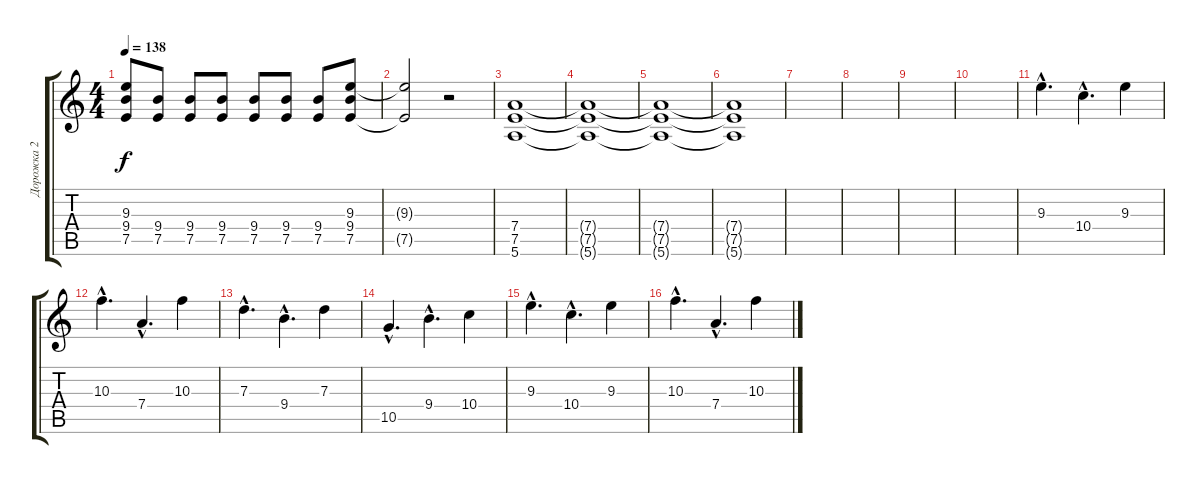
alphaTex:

\track ("Дорожка 2" "Дорожка 2") {instrument overdrivenguitar}
\staff {score tabs}
\tuning (E4 B3 G3 D3 A2 E2) {hide}
\ts (4 4)
\tempo 138
\clef g2
\ks c
(9.3{t} 9.4{t} 7.5{t}).8{dy f} (9.4 7.5).8 (9.4 7.5).8 (9.4 7.5).8 (9.4 7.5).8 (9.4 7.5).8 (9.4 7.5).8 (9.3 9.4 7.5).8 |
(9.3{t} 7.5{t}).2 r.2 |
(7.4 7.5 5.6).1 |
(7.4{t} 7.5{t} 5.6{t}).1 |
(7.4{t} 7.5{t} 5.6{t}).1 |
(7.4{t} 7.5{t} 5.6{t}).1 |
|
|
|
|
9.3{hac}.4{d} 10.4{hac}.4{d} 9.3.4 |
10.3{hac}.4{d} 7.4{hac}.4{d} 10.3.4 |
7.3{hac}.4{d} 9.4{hac}.4{d} 7.3.4 |
10.5{hac}.4{d} 9.4{hac}.4{d} 10.4.4 |
9.3{hac}.4{d} 10.4{hac}.4{d} 9.3.4 |
10.3{hac}.4{d} 7.4{hac}.4{d} 10.3.4
